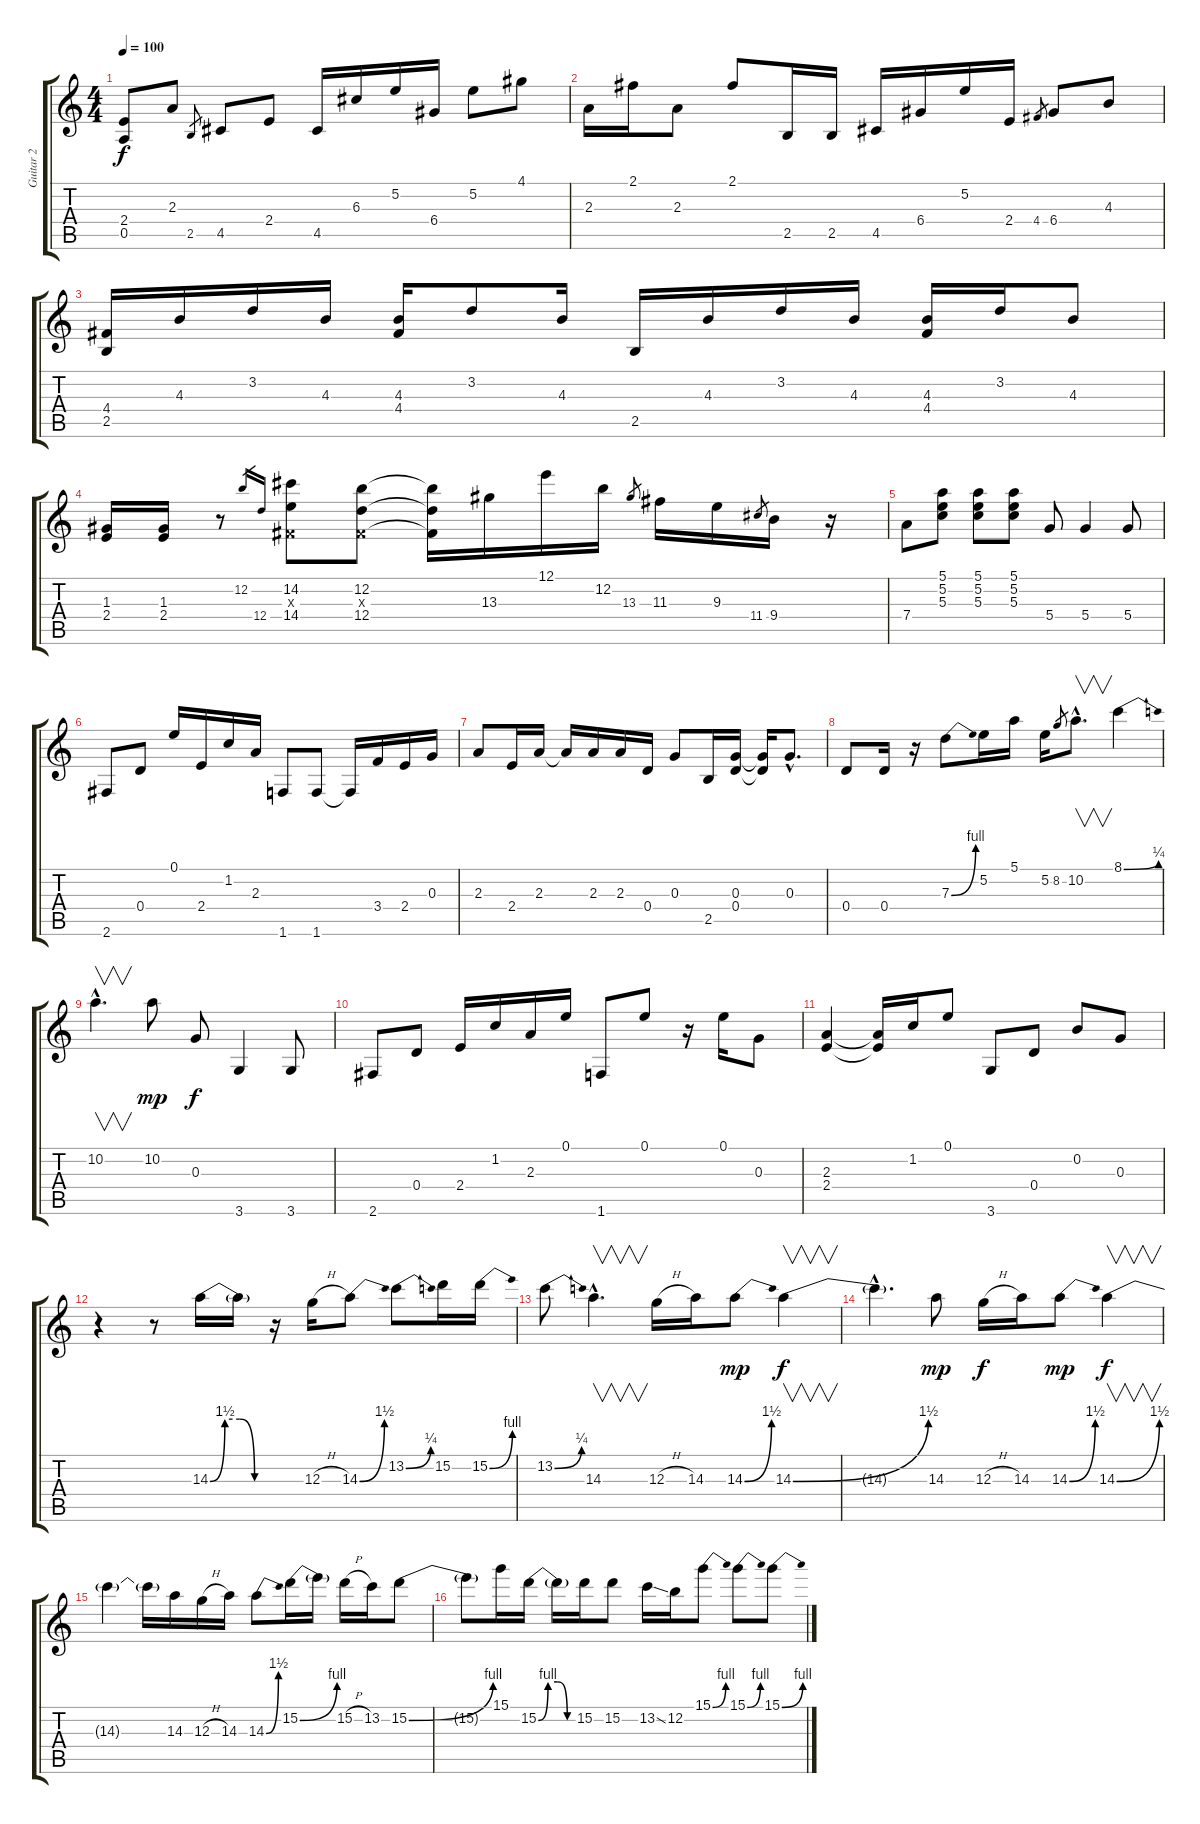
\track ("Guitar 2" "Guitar 2") {instrument overdrivenguitar}
\staff {score tabs}
\tuning (E4 B3 G3 D3 A2 E2) {hide}
\ts (4 4)
\tempo 100
\clef g2
\ks c
(2.4 0.5).8{dy f} 2.3.8 2.5.8{gr} 4.5.8 2.4.8 4.5.16 6.3.16 5.2.16 6.4.16 5.2.8 4.1.8 |
2.3.16 2.1.16 2.3.8 2.1.8 2.5.16 2.5.16 4.5.16 6.4.16 5.2.16 2.4.16 4.4.8{gr} 6.4.8 4.3.8 |
(4.4 2.5).16 4.3.16 3.2.16 4.3.16 (4.3 4.4).16 3.2.8 4.3.16 2.5.16 4.3.16 3.2.16 4.3.16 (4.3 4.4).16 3.2.16 4.3.8 |
(1.3 2.4).16 (1.3 2.4).16 r.8 12.2.16{gr} 12.4.16{gr} (14.2 -1.3{x} 14.4).8 (12.2 -1.3{x} 12.4).8 (12.2{t} -1.3{t} 12.4{t}).16 13.3.16 12.1.16 12.2.16 13.3.8{gr} 11.3.16 9.3.16 11.4.8{gr} 9.4.16 r.16 |
7.4.8 (5.1 5.2 5.3).8 (5.1 5.2 5.3).8 (5.1 5.2 5.3).8 5.4.8 5.4.4 5.4.8 |
2.6.8 0.4.8 0.1.16 2.4.16 1.2.16 2.3.16 1.6.8 1.6.8 1.6{t}.16 3.4.16 2.4.16 0.3.16 |
2.3.8 2.4.16 2.3.16 2.3{t}.16 2.3.16 2.3.16 0.4.16 0.3.8 2.5.16 (0.3 0.4).16 (0.3{t} 0.4{t}).16 0.3{hac}.8{d} |
0.4.8 0.4.16 r.16 7.3{be (bend 0 0 60 4)}.8 5.2.16 5.1.16 5.2.16 8.2.8{gr} 10.2{hac}.8{v d} 8.1{be (bend 0 0 60 1)}.4 |
10.2{hac}.4{v d} 10.2.8{dy mp} 0.3.8{dy f} 3.6.4 3.6.8 |
2.6.8 0.4.8 2.4.16 1.2.16 2.3.16 0.1.16 1.6.8 0.1.8 r.16 0.1.16 0.3.8 |
(2.3 2.4).4 (2.3{t} 2.4{t}).16 1.2.16 0.1.8 3.6.8 0.4.8 0.2.8 0.3.8 |
r.4 r.8 14.3{be (custom 0 0 15 6 30 6 45 0 60 0)}.16 14.3{t}.16 r.16 12.3{h}.16 14.3{be (bend 0 0 60 6)}.8 13.2{be (bend 0 0 60 1)}.8 15.2.16 15.2{be (bend 0 0 60 4)}.16 |
13.2{be (bend 0 0 60 1)}.8 14.3{hac}.4{v d} 12.3{h}.16 14.3.16 14.3{be (bend 0 0 60 6)}.8{dy mp} 14.3{be (bend 0 0 60 6)}.4{v dy f} |
14.3{hac t}.4{d} 14.3.8{dy mp} 12.3{h}.16{dy f} 14.3.16 14.3{be (bend 0 0 60 6)}.8{dy mp} 14.3{be (bend 0 0 60 6)}.4{v dy f} |
14.3{t}.4 14.3{t}.16 14.3.16 12.3{h}.16 14.3.16 14.3{be (bend 0 0 60 6)}.8 15.2{be (bend 0 0 60 4)}.16 15.2{t}.16 15.2{h}.16 13.2.16 15.2{be (bend 0 0 60 4)}.8 |
15.2{t}.8 15.1.16 15.2{be (custom 0 0 15 4 30 4 45 0 60 0)}.16 15.2{t}.16 15.2.16 15.2.8 13.2{ss}.16 12.2.16 15.1{be (bend 0 0 60 4)}.8 15.1{be (bend 0 0 60 4)}.8 15.1{be (bend 0 0 60 4)}.8
